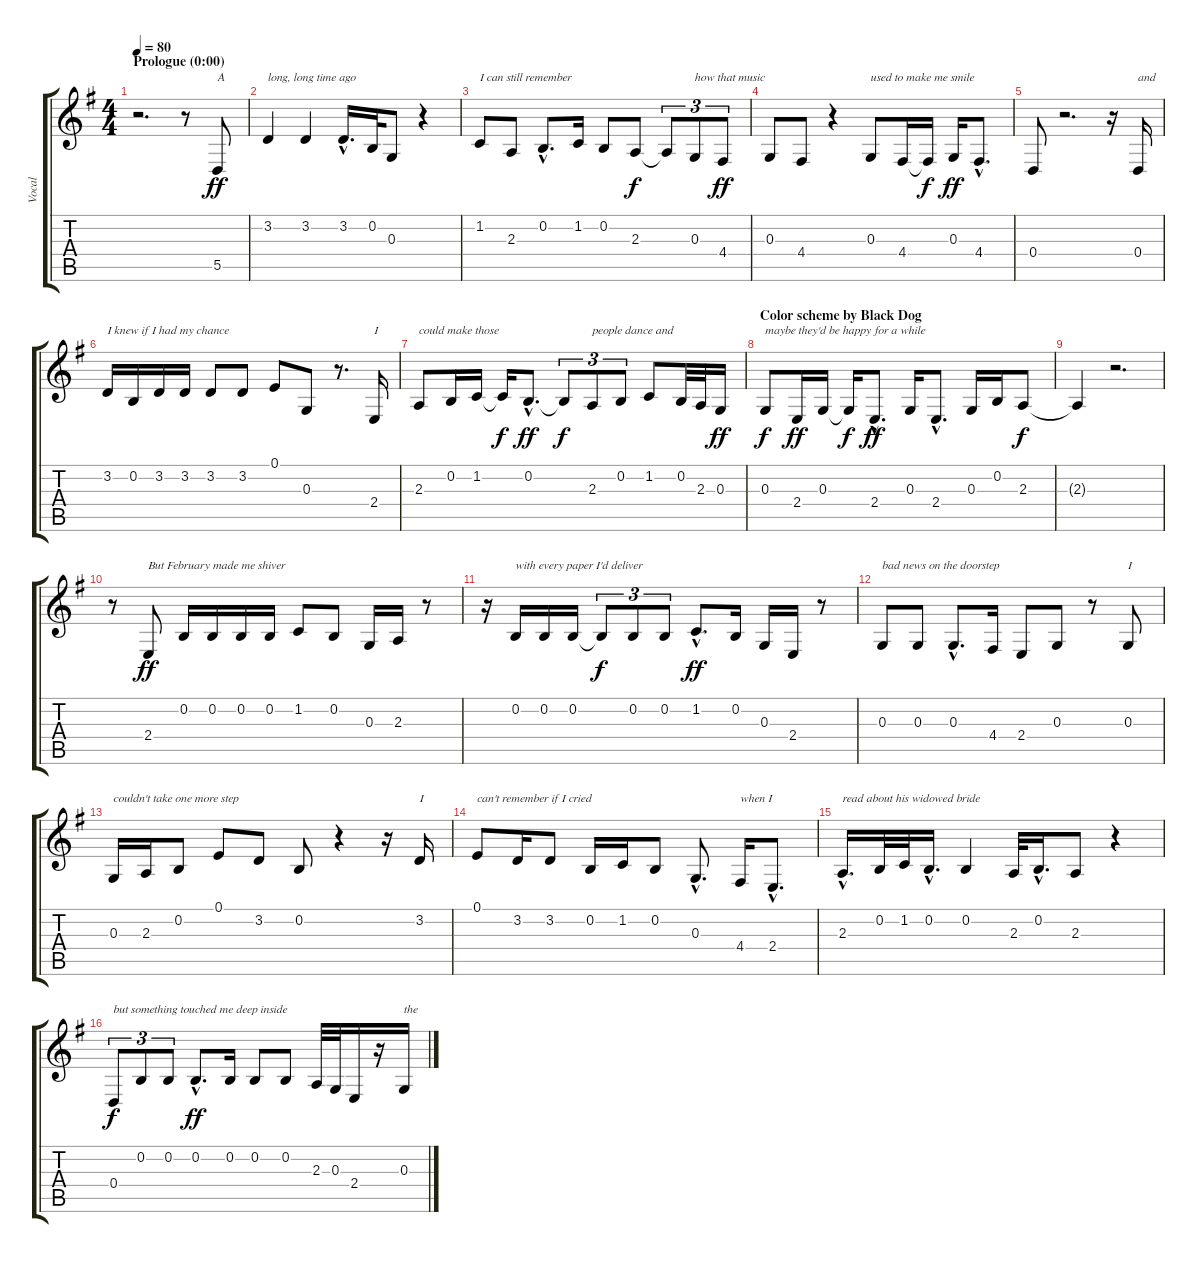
\track ("Vocal" "Vocal") {instrument clarinet}
\staff {score tabs}
\tuning (E4 B3 G3 D3 A2 E2) {hide}
\ts (4 4)
\section ("" "Prologue (0:00)")
\tempo 80
\clef g2
\ks g
r.2{d dy ff instrument clarinet} r.8 5.5.8{txt "A"} |
3.2.4{txt "long, long time ago"} 3.2.4 3.2{hac}.16{d} 0.2.32 0.3.8 r.4 |
1.2.8{txt "I can still remember"} 2.3.8 0.2{hac}.8{d} 1.2.16 0.2.8 2.3.8{dy f} 2.3{t}.8{tu (3 2)} 0.3.8{tu (3 2) txt "how that music"} 4.4.8{tu (3 2) dy ff} |
0.3.8 4.4.8 r.4 0.3.8{txt "used to make me smile"} 4.4.16 4.4{t}.16{dy f} 0.3.16{dy ff} 4.4{hac}.8{d} |
0.4.8 r.2{d} r.16 0.4.16{txt "and"} |
3.2.16{txt "I knew if I had my chance"} 0.2.16 3.2.16 3.2.16 3.2.8 3.2.8 0.1.8 0.3.8 r.8{d} 2.4.16{txt "I"} |
2.3.8{txt "could make those"} 0.2.16 1.2.16 1.2{t}.16{dy f} 0.2{hac}.8{d dy ff} 0.2{t}.8{tu (3 2) dy f} 2.3.8{tu (3 2) txt "people dance and"} 0.2.8{tu (3 2)} 1.2.8 0.2.32 2.3.32 0.3.16{dy ff} |
\section ("" "Color scheme by Black Dog")
0.3.8{txt "maybe they'd be happy for a while" dy f} 2.4.16{dy ff} 0.3.16 0.3{t}.16{dy f} 2.4{hac}.8{d dy ff} 0.3.16 2.4{hac}.8{d} 0.3.16 0.2.16 2.3.8{dy f} |
2.3{t}.4 r.2{d} |
r.8 2.4.8{txt "But February made me shiver" dy ff} 0.2.16 0.2.16 0.2.16 0.2.16 1.2.8 0.2.8 0.3.16 2.3.16 r.8 |
r.16 0.2.16{txt "with every paper I'd deliver"} 0.2.16 0.2.16 0.2{t}.8{tu (3 2) dy f} 0.2.8{tu (3 2)} 0.2.8{tu (3 2)} 1.2{hac}.8{d dy ff} 0.2.16 0.3.16 2.4.16 r.8 |
0.3.8{txt "bad news on the doorstep"} 0.3.8 0.3{hac}.8{d} 4.4.16 2.4.8 0.3.8 r.8 0.3.8{txt "I"} |
0.3.16{txt "couldn't take one more step"} 2.3.16 0.2.8 0.1.8 3.2.8 0.2.8 r.4 r.16 3.2.16{txt "I"} |
0.1.8{txt "can't remember if I cried"} 3.2.16 3.2.8 0.2.16 1.2.16 0.2.8 0.3{hac}.8{d} 4.4.16{txt "when I"} 2.4{hac}.8{d} |
2.3{hac}.16{d txt "read about his widowed bride"} 0.2.32 1.2.32 0.2{hac}.16{d} 0.2.4 2.3.32 0.2{hac}.16{d} 2.3.8 r.4 |
0.4.8{tu (3 2) txt "but something touched me deep inside" dy f} 0.2.8{tu (3 2)} 0.2.8{tu (3 2)} 0.2{hac}.8{d dy ff} 0.2.16 0.2.8 0.2.8 2.3.32 0.3.32 2.4.16 r.16 0.3.16{txt "the"}
